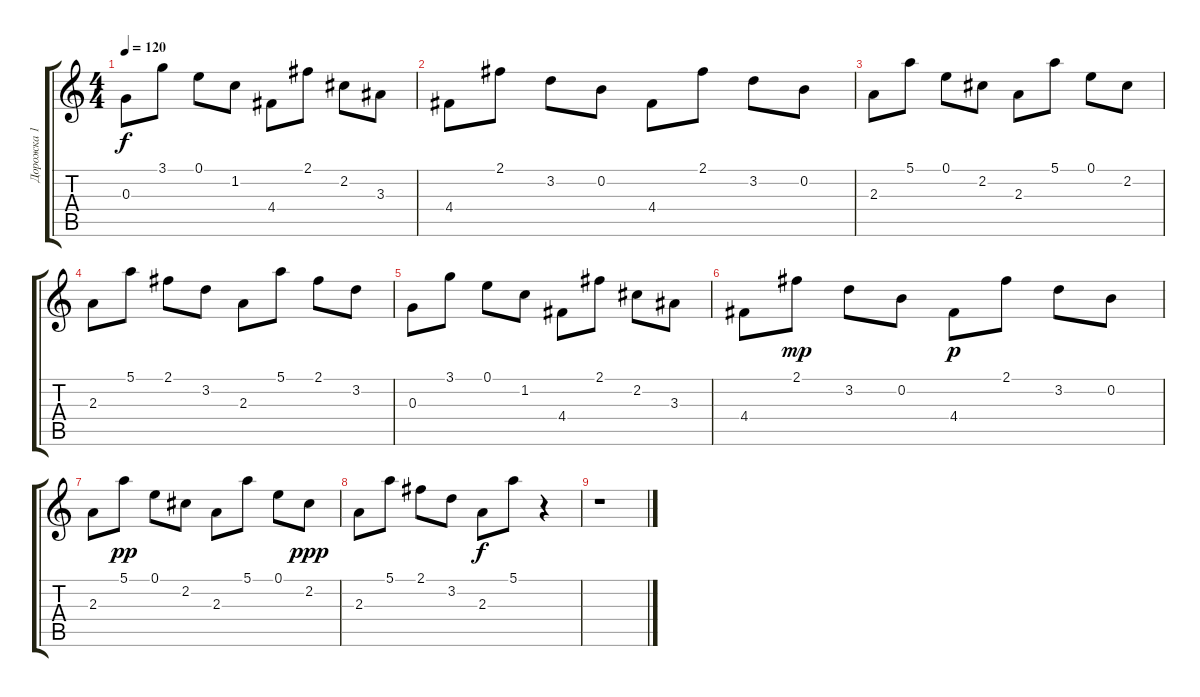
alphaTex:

\track ("Дорожка 1" "Дорожка 1") {instrument distortionguitar}
\staff {score tabs}
\tuning (E4 B3 G3 D3 A2 E2) {hide}
\ts (4 4)
\tempo 120
\clef g2
\ks c
0.3.8{dy f} 3.1.8 0.1.8 1.2.8 4.4.8 2.1.8 2.2.8 3.3.8 |
4.4.8 2.1.8 3.2.8 0.2.8 4.4.8 2.1.8 3.2.8 0.2.8 |
2.3.8 5.1.8 0.1.8 2.2.8 2.3.8 5.1.8 0.1.8 2.2.8 |
2.3.8 5.1.8 2.1.8 3.2.8 2.3.8 5.1.8 2.1.8 3.2.8 |
0.3.8 3.1.8 0.1.8 1.2.8 4.4.8 2.1.8 2.2.8 3.3.8 |
4.4.8 2.1.8{dy mp} 3.2.8 0.2.8 4.4.8{dy p} 2.1.8 3.2.8 0.2.8 |
2.3.8 5.1.8{dy pp} 0.1.8 2.2.8 2.3.8 5.1.8 0.1.8 2.2.8{dy ppp} |
2.3.8 5.1.8 2.1.8 3.2.8 2.3.8{dy f} 5.1.8 r.4 |
r.1
